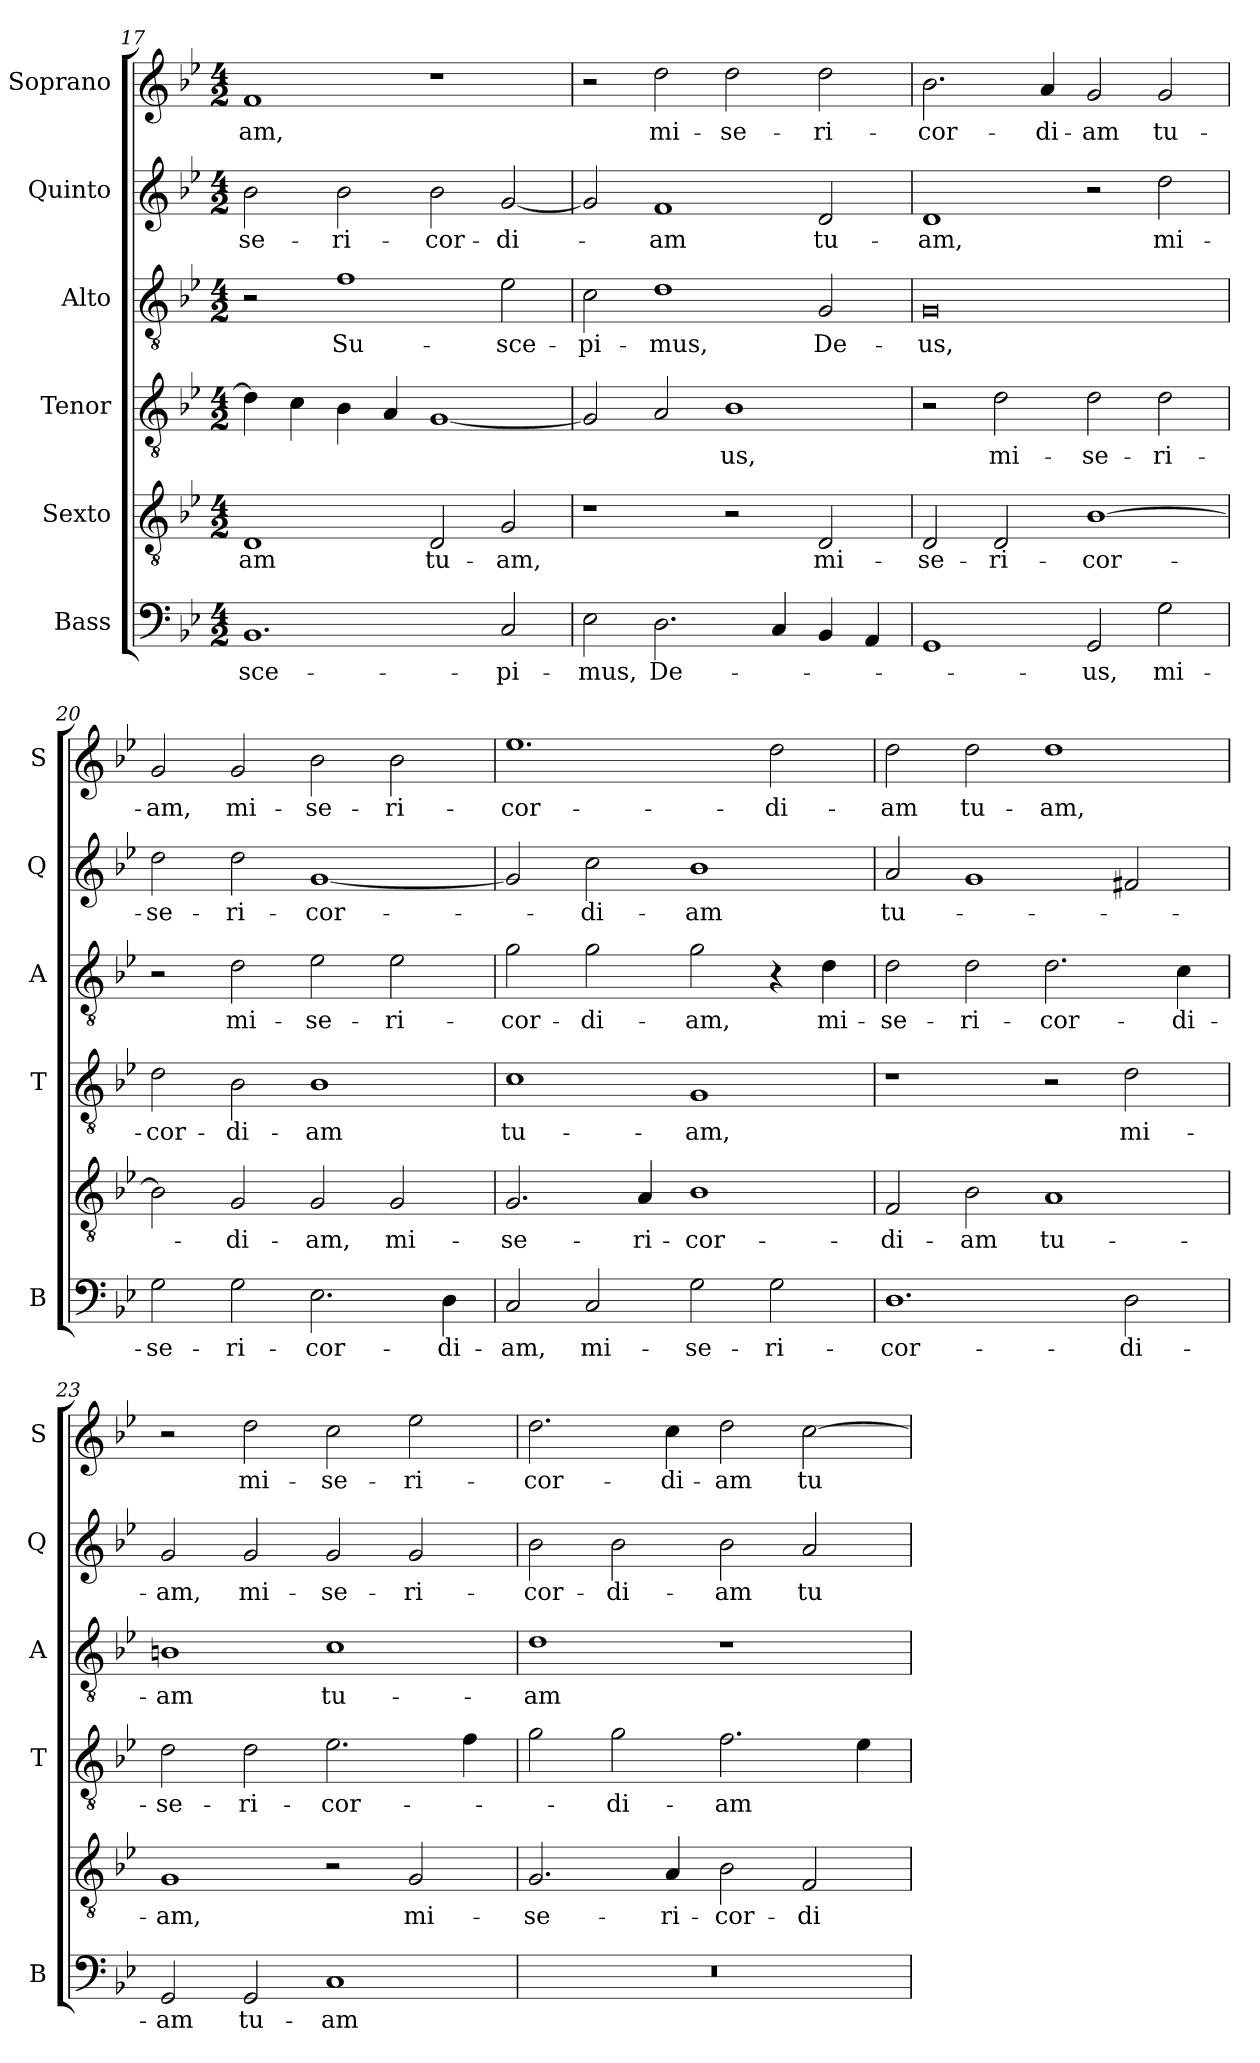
**kern	**text	**kern	**text	**kern	**text	**kern	**text	**kern	**text	**kern	**text
*part6	*part6	*part5	*part5	*part4	*part4	*part3	*part3	*part2	*part2	*part1	*part1
*staff6	*staff6	*staff5	*staff5	*staff4	*staff4	*staff3	*staff3	*staff2	*staff2	*staff1	*staff1
*I"Bass	*	*I"Sexto	*	*I"Tenor	*	*I"Alto	*	*I"Quinto	*	*I"Soprano	*
*I'B	*	*	*	*I'T	*	*I'A	*	*I'Q	*	*I'S	*
*clefF4	*	*clefGv2	*	*clefGv2	*	*clefGv2	*	*clefG2	*	*clefG2	*
*k[b-e-]	*	*k[b-e-]	*	*k[b-e-]	*	*k[b-e-]	*	*k[b-e-]	*	*k[b-e-]	*
*B-:	*	*B-:	*	*B-:	*	*B-:	*	*B-:	*	*B-:	*
*M4/2	*	*M4/2	*	*M4/2	*	*M4/2	*	*M4/2	*	*M4/2	*
=17	=17	=17	=17	=17	=17	=17	=17	=17	=17	=17	=17
!	!LO:LY:b	!	!LO:LY:b	!	!	!	!	!	!LO:LY:b	!	!LO:LY:b
1.BB-	-sce-	1D	-am	4d\]	.	2r	.	2b-\	-se-	1f	-am,
.	.	.	.	4c\	.	.	.	.	.	.	.
!	!	!	!	!	!	!	!LO:LY:b	!	!LO:LY:b	!	!
.	.	.	.	4B-\	.	1f	Su-	2b-\	-ri-	.	.
.	.	.	.	4A/	.	.	.	.	.	.	.
!	!	!	!LO:LY:b	!	!	!	!	!	!LO:LY:b	!	!
.	.	2D/	tu-	[1G	.	.	.	2b-\	-cor-	1r	.
!	!LO:LY:b	!	!LO:LY:b	!	!	!	!LO:LY:b	!	!LO:LY:b	!	!
2C/	-pi-	2G/	-am,	.	.	2e-\	-sce-	[2g/	-di-	.	.
!!LO:PB:g=z
=18	=18	=18	=18	=18	=18	=18	=18	=18	=18	=18	=18
!	!LO:LY:b	!	!	!	!	!	!LO:LY:b	!	!	!	!
2E-\	-mus,	1r	.	2G/]	.	2c\	-pi-	2g/]	.	2r	.
!	!LO:LY:b	!	!	!	!	!	!LO:LY:b	!	!LO:LY:b	!	!LO:LY:b
2.D\	De-	.	.	2A/	.	1d	-mus,	1f	-am	2dd\	mi-
!	!	!	!	!	!LO:LY:b	!	!	!	!	!	!LO:LY:b
.	.	2r	.	1B-	-us,	.	.	.	.	2dd\	-se-
4C/	.	.	.	.	.	.	.	.	.	.	.
!	!	!	!LO:LY:b	!	!	!	!LO:LY:b	!	!LO:LY:b	!	!LO:LY:b
4BB-/	.	2D/	mi-	.	.	2G/	De-	2d/	tu-	2dd\	-ri-
4AA/	.	.	.	.	.	.	.	.	.	.	.
=19	=19	=19	=19	=19	=19	=19	=19	=19	=19	=19	=19
!	!	!	!LO:LY:b	!	!	!	!LO:LY:b	!	!LO:LY:b	!	!LO:LY:b
1GG	.	2D/	-se-	2r	.	0G	-us,	1d	-am,	2.b-\	-cor-
!	!	!	!LO:LY:b	!	!LO:LY:b	!	!	!	!	!	!
.	.	2D/	-ri-	2d\	mi-	.	.	.	.	.	.
!	!	!	!	!	!	!	!	!	!	!	!LO:LY:b
.	.	.	.	.	.	.	.	.	.	4a/	-di-
!	!LO:LY:b	!	!LO:LY:b	!	!LO:LY:b	!	!	!	!	!	!LO:LY:b
2GG/	-us,	[1B-	-cor-	2d\	-se-	.	.	2r	.	2g/	-am
!	!LO:LY:b	!	!	!	!LO:LY:b	!	!	!	!LO:LY:b	!	!LO:LY:b
2G\	mi-	.	.	2d\	-ri-	.	.	2dd\	mi-	2g/	tu-
=20	=20	=20	=20	=20	=20	=20	=20	=20	=20	=20	=20
!	!LO:LY:b	!	!	!	!LO:LY:b	!	!	!	!LO:LY:b	!	!LO:LY:b
2G\	-se-	2B-\]	.	2d\	-cor-	2r	.	2dd\	-se-	2g/	-am,
!	!LO:LY:b	!	!LO:LY:b	!	!LO:LY:b	!	!LO:LY:b	!	!LO:LY:b	!	!LO:LY:b
2G\	-ri-	2G/	-di-	2B-\	-di-	2d\	mi-	2dd\	-ri-	2g/	mi-
!	!LO:LY:b	!	!LO:LY:b	!	!LO:LY:b	!	!LO:LY:b	!	!LO:LY:b	!	!LO:LY:b
2.E-\	-cor-	2G/	-am,	1B-	-am	2e-\	-se-	[1g	-cor-	2b-\	-se-
!	!	!	!LO:LY:b	!	!	!	!LO:LY:b	!	!	!	!LO:LY:b
.	.	2G/	mi-	.	.	2e-\	-ri-	.	.	2b-\	-ri-
!	!LO:LY:b	!	!	!	!	!	!	!	!	!	!
4D\	-di-	.	.	.	.	.	.	.	.	.	.
=21	=21	=21	=21	=21	=21	=21	=21	=21	=21	=21	=21
!	!LO:LY:b	!	!LO:LY:b	!	!LO:LY:b	!	!LO:LY:b	!	!	!	!LO:LY:b
2C/	-am,	2.G/	-se-	1c	tu-	2g\	-cor-	2g/]	.	1.ee-	-cor-
!	!LO:LY:b	!	!	!	!	!	!LO:LY:b	!	!LO:LY:b	!	!
2C/	mi-	.	.	.	.	2g\	-di-	2cc\	-di-	.	.
!	!	!	!LO:LY:b	!	!	!	!	!	!	!	!
.	.	4A/	-ri-	.	.	.	.	.	.	.	.
!	!LO:LY:b	!	!LO:LY:b	!	!LO:LY:b	!	!LO:LY:b	!	!LO:LY:b	!	!
2G\	-se-	1B-	-cor-	1G	-am,	2g\	-am,	1b-	-am	.	.
!	!LO:LY:b	!	!	!	!	!	!	!	!	!	!LO:LY:b
2G\	-ri-	.	.	.	.	4r	.	.	.	2dd\	-di-
!	!	!	!	!	!	!	!LO:LY:b	!	!	!	!
.	.	.	.	.	.	4d\	mi-	.	.	.	.
!!LO:LB:g=z
=22	=22	=22	=22	=22	=22	=22	=22	=22	=22	=22	=22
!	!LO:LY:b	!	!LO:LY:b	!	!	!	!LO:LY:b	!	!LO:LY:b	!	!LO:LY:b
1.D	-cor-	2F/	-di-	1r	.	2d\	-se-	2a/	tu-	2dd\	-am
!	!	!	!LO:LY:b	!	!	!	!LO:LY:b	!	!	!	!LO:LY:b
.	.	2B-\	-am	.	.	2d\	-ri-	1g	.	2dd\	tu-
!	!	!	!LO:LY:b	!	!	!	!LO:LY:b	!	!	!	!LO:LY:b
.	.	1A	tu-	2r	.	2.d\	-cor-	.	.	1dd	-am,
!	!LO:LY:b	!	!	!	!LO:LY:b	!	!	!	!	!	!
2D\	-di-	.	.	2d\	mi-	.	.	2f#X/	.	.	.
!	!	!	!	!	!	!	!LO:LY:b	!	!	!	!
.	.	.	.	.	.	4c\	-di-	.	.	.	.
=23	=23	=23	=23	=23	=23	=23	=23	=23	=23	=23	=23
!	!LO:LY:b	!	!LO:LY:b	!	!LO:LY:b	!	!LO:LY:b	!	!LO:LY:b	!	!
2GG/	-am	1G	-am,	2d\	-se-	1Bn	-am	2g/	-am,	2r	.
!	!LO:LY:b	!	!	!	!LO:LY:b	!	!	!	!LO:LY:b	!	!LO:LY:b
2GG/	tu-	.	.	2d\	-ri-	.	.	2g/	mi-	2dd\	mi-
!	!LO:LY:b	!	!	!	!LO:LY:b	!	!LO:LY:b	!	!LO:LY:b	!	!LO:LY:b
1C	-am	2r	.	2.e-\	-cor-	1c	tu-	2g/	-se-	2cc\	-se-
!	!	!	!LO:LY:b	!	!	!	!	!	!LO:LY:b	!	!LO:LY:b
.	.	2G/	mi-	.	.	.	.	2g/	-ri-	2ee-\	-ri-
.	.	.	.	4f\	.	.	.	.	.	.	.
=24	=24	=24	=24	=24	=24	=24	=24	=24	=24	=24	=24
!	!	!	!LO:LY:b	!	!	!	!LO:LY:b	!	!LO:LY:b	!	!LO:LY:b
0r	.	2.G/	-se-	2g\	.	1d	-am	2b-\	-cor-	2.dd\	-cor-
!	!	!	!	!	!LO:LY:b	!	!	!	!LO:LY:b	!	!
.	.	.	.	2g\	-di-	.	.	2b-\	-di-	.	.
!	!	!	!LO:LY:b	!	!	!	!	!	!	!	!LO:LY:b
.	.	4A/	-ri-	.	.	.	.	.	.	4cc\	-di-
!	!	!	!LO:LY:b	!	!LO:LY:b	!	!	!	!LO:LY:b	!	!LO:LY:b
.	.	2B-\	-cor-	2.f\	-am	1r	.	2b-\	-am	2dd\	-am
!	!	!	!LO:LY:b	!	!	!	!	!	!LO:LY:b	!	!LO:LY:b
.	.	2F/	-di-	.	.	.	.	2a/	tu-	[2cc\	tu-
.	.	.	.	4e-\	.	.	.	.	.	.	.
=	=	=	=	=	=	=	=	=	=	=	=
*-	*-	*-	*-	*-	*-	*-	*-	*-	*-	*-	*-
